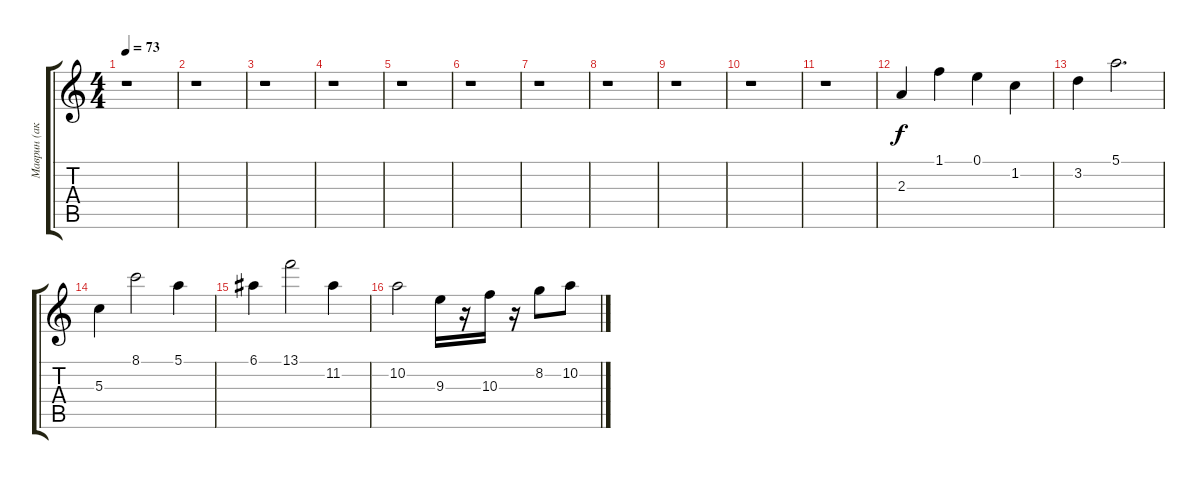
\track ("Маврин (ак.гитара)" "Маврин (ак") {instrument acousticguitarsteel}
\staff {score tabs}
\tuning (E4 B3 G3 D3 A2 E2) {hide}
\ts (4 4)
\tempo 73
\clef g2
\ks c
r.1{dy f} |
r.1 |
r.1 |
r.1 |
r.1 |
r.1 |
r.1 |
r.1 |
r.1 |
r.1 |
r.1 |
2.3.4 1.1.4 0.1.4 1.2.4 |
3.2.4 5.1.2{d} |
5.3.4 8.1.2 5.1.4 |
6.1.4 13.1.2 11.2.4 |
10.2.2 9.3.16 r.16 10.3.16 r.16 8.2.8 10.2.8
